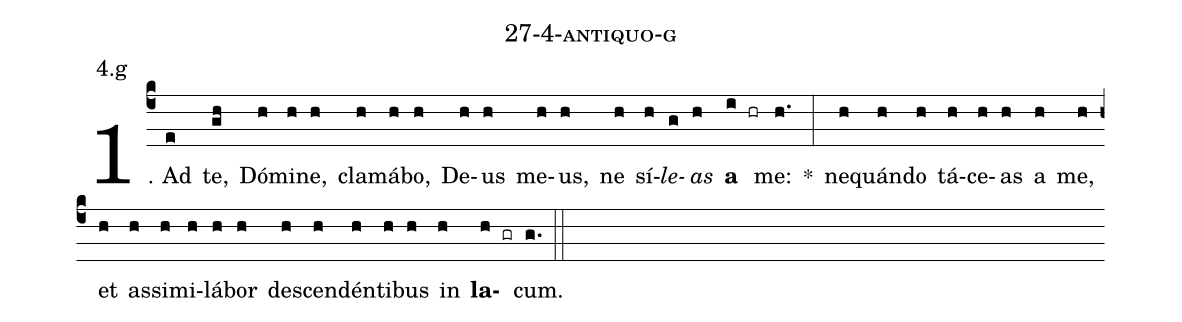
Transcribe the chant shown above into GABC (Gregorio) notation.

name: 27-4-antiquo-g;
annotation: 4.g;
%%
(c4)1. Ad(e) te,(gh) Dó(h)mi(h)ne,(h) cla(h)má(h)bo,(h) De(h)us(h) me(h)us,(h) ne(h) sí(h)<i>le</i>(g)<i>as</i>(h) <b>a</b>(i hr) me:(h.) *(:) ne(h)quán(h)do(h) tá(h)ce(h)as(h) a(h) me,(h) et(h) as(h)si(h)mi(h)lá(h)bor(h) de(h)scen(h)dén(h)ti(h)bus(h) in(h) <b>la</b>(h gr)cum.(g.) (::)
